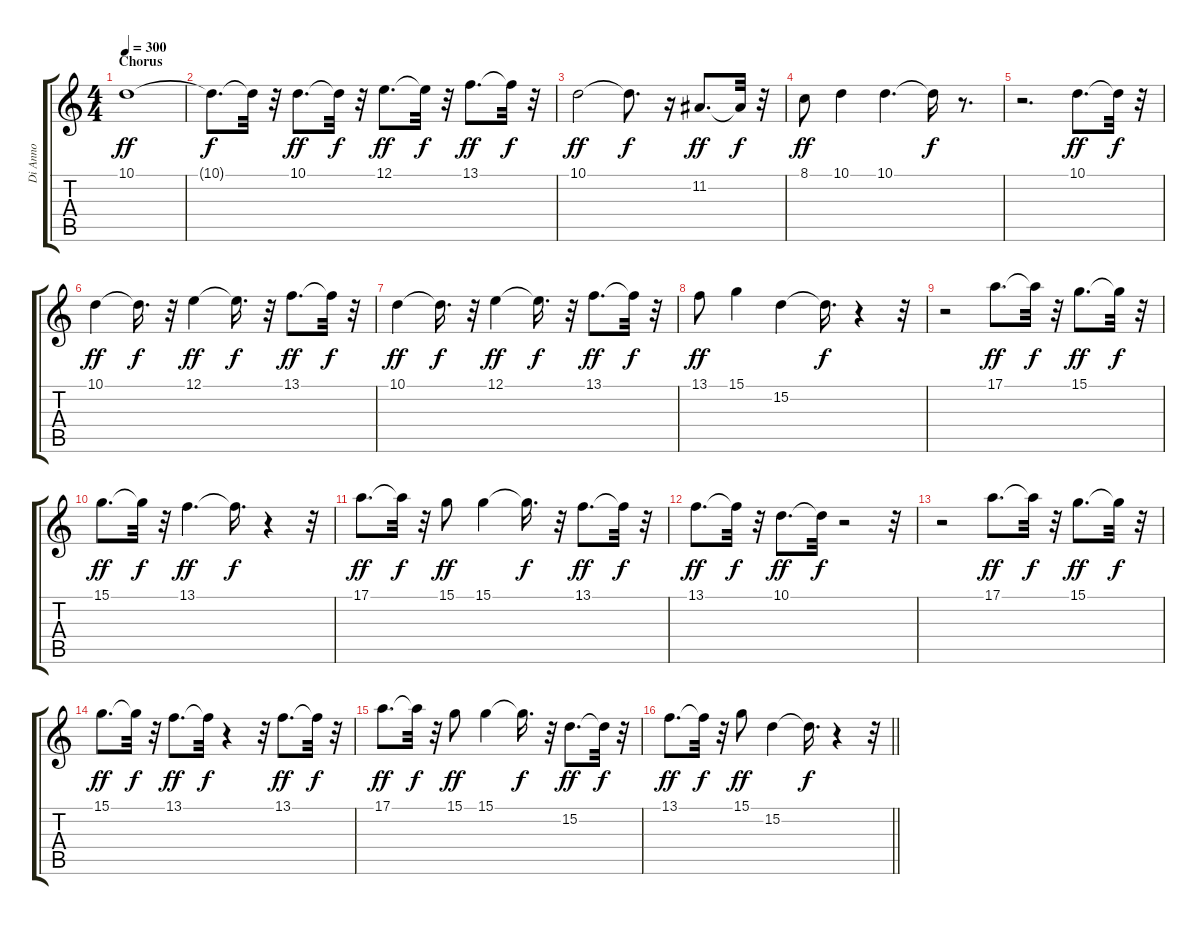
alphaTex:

\track ("Di Anno" "Di Anno") {instrument choiraahs}
\staff {score tabs}
\tuning (E4 B3 G3 D3 A2 E2) {hide}
\ts (4 4)
\section ("" "Chorus")
\tempo 300
\clef g2
\ks c
10.1.1{dy ff} |
10.1{t}.8{d dy f} 10.1{t}.32 r.32 10.1.8{d dy ff} 10.1{t}.32{dy f} r.32 12.1.8{d dy ff} 12.1{t}.32{dy f} r.32 13.1.8{d dy ff} 13.1{t}.32{dy f} r.32 |
10.1.2{dy ff} 10.1{t}.8{d dy f} r.16 11.2.8{d dy ff} 11.2{t}.32{dy f} r.32 |
8.1.8{dy ff} 10.1.4 10.1.4{d} 10.1{t}.16{dy f} r.8{d} |
r.2{d} 10.1.8{d dy ff} 10.1{t}.32{dy f} r.32 |
10.1.4{dy ff} 10.1{t}.16{d dy f} r.32 12.1.4{dy ff} 12.1{t}.16{d dy f} r.32 13.1.8{d dy ff} 13.1{t}.32{dy f} r.32 |
10.1.4{dy ff} 10.1{t}.16{d dy f} r.32 12.1.4{dy ff} 12.1{t}.16{d dy f} r.32 13.1.8{d dy ff} 13.1{t}.32{dy f} r.32 |
13.1.8{dy ff} 15.1.4 15.2.4 15.2{t}.16{d dy f} r.4 r.32 |
r.2 17.1.8{d dy ff} 17.1{t}.32{dy f} r.32 15.1.8{d dy ff} 15.1{t}.32{dy f} r.32 |
15.1.8{d dy ff} 15.1{t}.32{dy f} r.32 13.1.4{d dy ff} 13.1{t}.16{d dy f} r.4 r.32 |
17.1.8{d dy ff} 17.1{t}.32{dy f} r.32 15.1.8{dy ff} 15.1.4 15.1{t}.16{d dy f} r.32 13.1.8{d dy ff} 13.1{t}.32{dy f} r.32 |
13.1.8{d dy ff} 13.1{t}.32{dy f} r.32 10.1.8{d dy ff} 10.1{t}.32{dy f} r.2 r.32 |
r.2 17.1.8{d dy ff} 17.1{t}.32{dy f} r.32 15.1.8{d dy ff} 15.1{t}.32{dy f} r.32 |
15.1.8{d dy ff} 15.1{t}.32{dy f} r.32 13.1.8{d dy ff} 13.1{t}.32{dy f} r.4 r.32 13.1.8{d dy ff} 13.1{t}.32{dy f} r.32 |
17.1.8{d dy ff} 17.1{t}.32{dy f} r.32 15.1.8{dy ff} 15.1.4 15.1{t}.16{d dy f} r.32 15.2.8{d dy ff} 15.2{t}.32{dy f} r.32 |
\barLineRight lightlight
13.1.8{d dy ff} 13.1{t}.32{dy f} r.32 15.1.8{dy ff} 15.2.4 15.2{t}.16{d dy f} r.4 r.32
